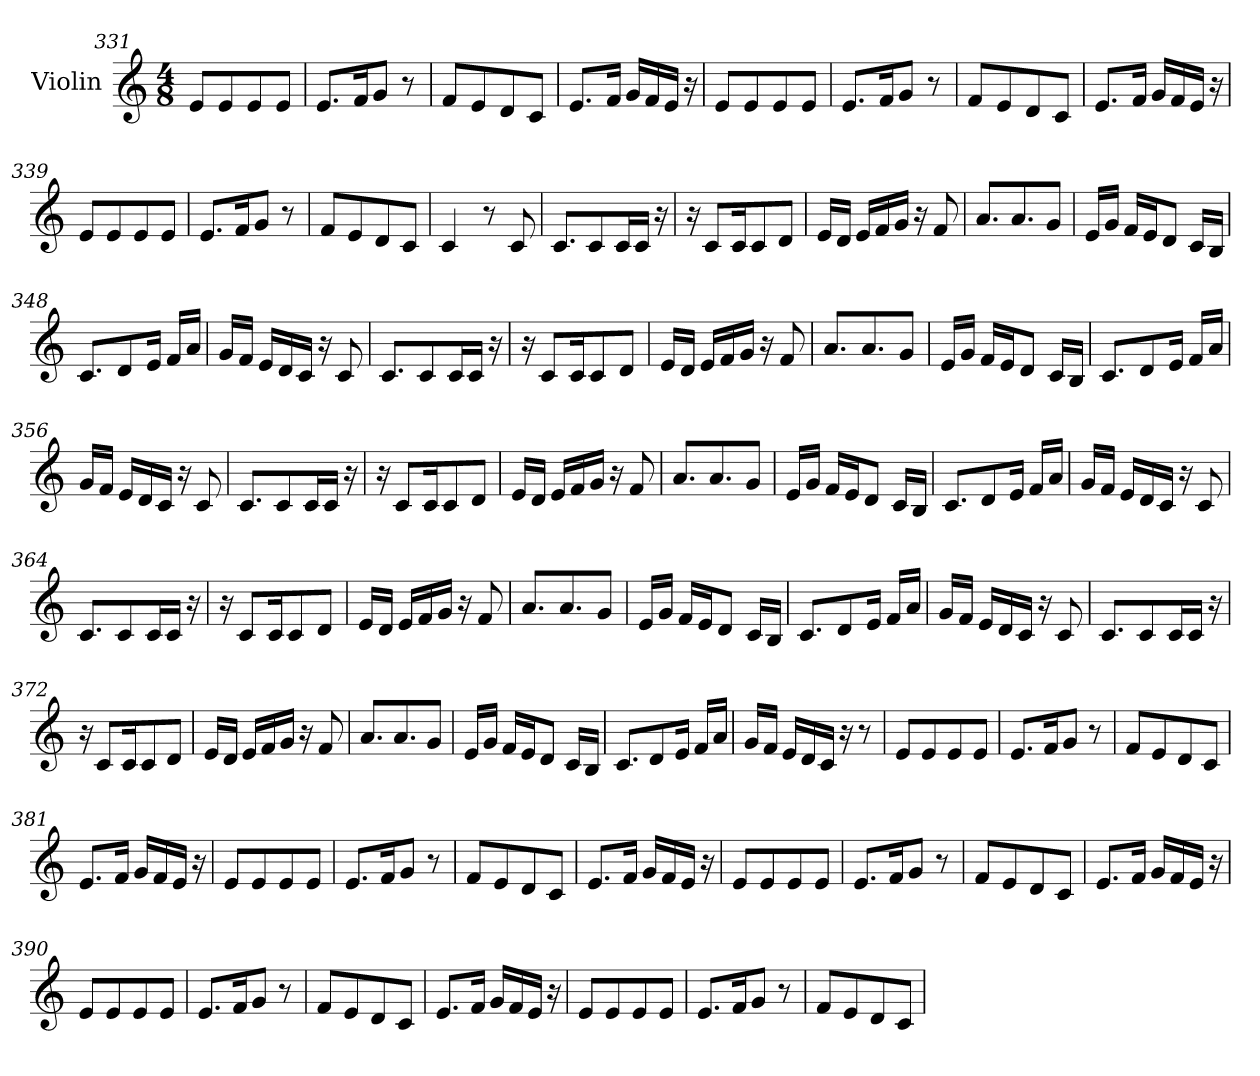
**kern
*part1
*staff1
*I"Violin
*clefG2
*k[]
*M4/8
=331
8e/L
8e/
8e/
8e/J
=332
8.e/L
16f/K
8g/J
8r
=333
8f/L
8e/
8d/
8c/J
!!LO:LB:g=z
=334
8.e/L
16f/Jk
16g/LL
16f/
16e/JJ
16r
=335
8e/L
8e/
8e/
8e/J
=336
8.e/L
16f/K
8g/J
8r
=337
8f/L
8e/
8d/
8c/J
=338
8.e/L
16f/Jk
16g/LL
16f/
16e/JJ
16r
=339
8e/L
8e/
8e/
8e/J
=340
8.e/L
16f/K
8g/J
8r
!!LO:LB:g=z
=341
8f/L
8e/
8d/
8c/J
=342
4c/
8r
8c/
=343
8.c/L
8c/
16c/L
16c/JJ
16r
=344
16r
8c/L
16c/K
8c/
8d/J
!!LO:LB:g=z
=345
16e/LL
16d/JJ
16e/LL
16f/
16g/JJ
16r
8f/
=346
8.a/L
8.a/
8g/J
=347
16e/LL
16g/JJ
16f/LL
16e/J
8d/J
16c/LL
16B/JJ
=348
8.c/L
8d/
16e/Jk
16f/LL
16a/JJ
=349
16g/LL
16f/JJ
16e/LL
16d/
16c/JJ
16r
8c/
=350
8.c/L
8c/
16c/L
16c/JJ
16r
!!LO:LB:g=z
=351
16r
8c/L
16c/K
8c/
8d/J
=352
16e/LL
16d/JJ
16e/LL
16f/
16g/JJ
16r
8f/
=353
8.a/L
8.a/
8g/J
=354
16e/LL
16g/JJ
16f/LL
16e/J
8d/J
16c/LL
16B/JJ
=355
8.c/L
8d/
16e/Jk
16f/LL
16a/JJ
=356
16g/LL
16f/JJ
16e/LL
16d/
16c/JJ
16r
8c/
!!LO:LB:g=z
=357
8.c/L
8c/
16c/L
16c/JJ
16r
=358
16r
8c/L
16c/K
8c/
8d/J
=359
16e/LL
16d/JJ
16e/LL
16f/
16g/JJ
16r
8f/
=360
8.a/L
8.a/
8g/J
=361
16e/LL
16g/JJ
16f/LL
16e/J
8d/J
16c/LL
16B/JJ
=362
8.c/L
8d/
16e/Jk
16f/LL
16a/JJ
!!LO:LB:g=z
=363
16g/LL
16f/JJ
16e/LL
16d/
16c/JJ
16r
8c/
=364
8.c/L
8c/
16c/L
16c/JJ
16r
=365
16r
8c/L
16c/K
8c/
8d/J
=366
16e/LL
16d/JJ
16e/LL
16f/
16g/JJ
16r
8f/
=367
8.a/L
8.a/
8g/J
=368
16e/LL
16g/JJ
16f/LL
16e/J
8d/J
16c/LL
16B/JJ
!!LO:LB:g=z
=369
8.c/L
8d/
16e/Jk
16f/LL
16a/JJ
=370
16g/LL
16f/JJ
16e/LL
16d/
16c/JJ
16r
8c/
=371
8.c/L
8c/
16c/L
16c/JJ
16r
=372
16r
8c/L
16c/K
8c/
8d/J
=373
16e/LL
16d/JJ
16e/LL
16f/
16g/JJ
16r
8f/
=374
8.a/L
8.a/
8g/J
!!LO:PB:g=z
=375
16e/LL
16g/JJ
16f/LL
16e/J
8d/J
16c/LL
16B/JJ
=376
8.c/L
8d/
16e/Jk
16f/LL
16a/JJ
=377
16g/LL
16f/JJ
16e/LL
16d/
16c/JJ
16r
8r
=378
8e/L
8e/
8e/
8e/J
=379
8.e/L
16f/K
8g/J
8r
=380
8f/L
8e/
8d/
8c/J
=381
8.e/L
16f/Jk
16g/LL
16f/
16e/JJ
16r
!!LO:LB:g=z
=382
8e/L
8e/
8e/
8e/J
=383
8.e/L
16f/K
8g/J
8r
=384
8f/L
8e/
8d/
8c/J
=385
8.e/L
16f/Jk
16g/LL
16f/
16e/JJ
16r
=386
8e/L
8e/
8e/
8e/J
=387
8.e/L
16f/K
8g/J
8r
=388
8f/L
8e/
8d/
8c/J
!!LO:LB:g=z
=389
8.e/L
16f/Jk
16g/LL
16f/
16e/JJ
16r
=390
8e/L
8e/
8e/
8e/J
=391
8.e/L
16f/K
8g/J
8r
=392
8f/L
8e/
8d/
8c/J
=393
8.e/L
16f/Jk
16g/LL
16f/
16e/JJ
16r
=394
8e/L
8e/
8e/
8e/J
=395
8.e/L
16f/K
8g/J
8r
!!LO:LB:g=z
=396
8f/L
8e/
8d/
8c/J
=
*-
